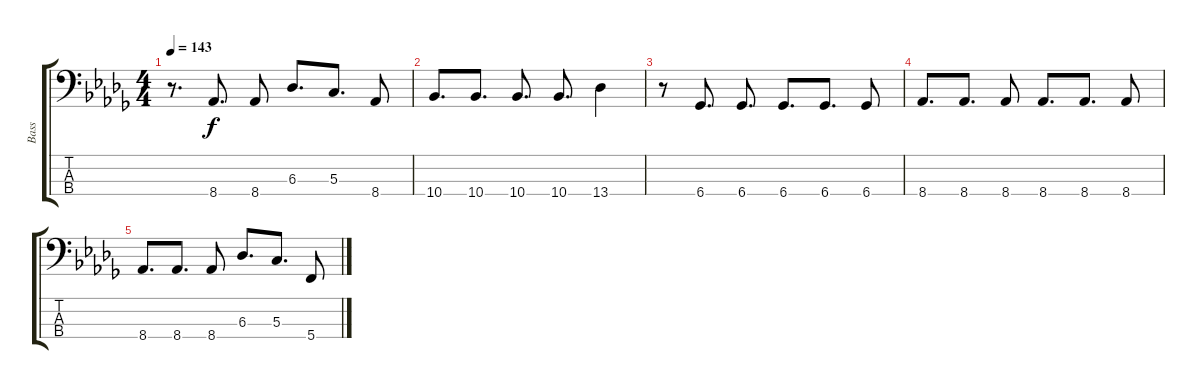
\track ("Bass" "Bass") {instrument electricbassfinger}
\staff {score tabs}
\tuning (F2 C2 G1 C1) {hide}
\ts (4 4)
\tempo 143
\clef f4
\ks db
r.8{d dy f} 8.4.8{d} 8.4.8 6.3.8{d} 5.3.8{d} 8.4.8 |
10.4.8{d volume 0} 10.4.8{d} 10.4.8{d} 10.4.8{d} 13.4.4 |
r.8 6.4.8{d} 6.4.8{d} 6.4.8{d} 6.4.8{d} 6.4.8 |
8.4.8{d} 8.4.8{d} 8.4.8 8.4.8{d} 8.4.8{d} 8.4.8 |
8.4.8{d} 8.4.8{d} 8.4.8 6.3.8{d} 5.3.8{d} 5.4.8
